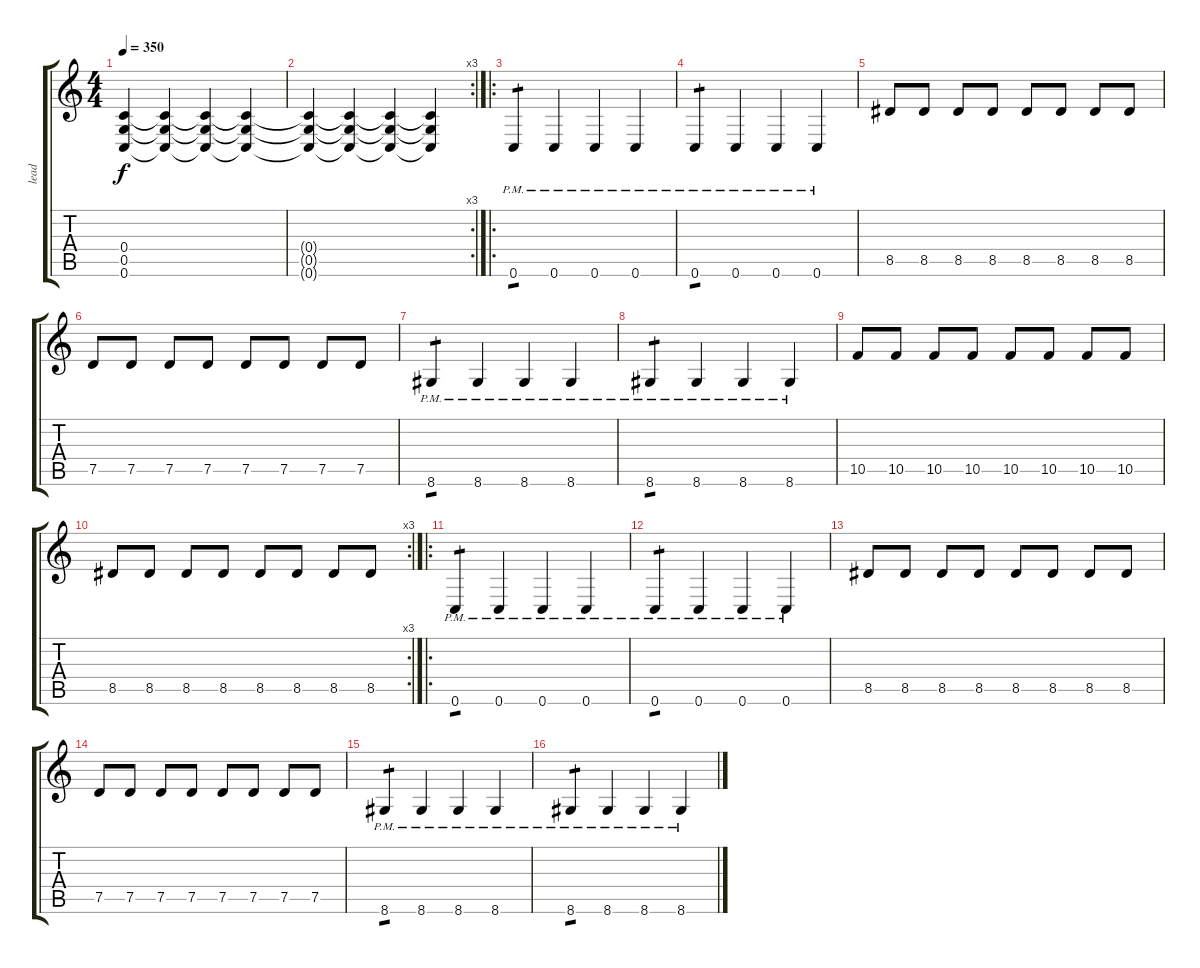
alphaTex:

\track ("lead" "lead") {instrument overdrivenguitar}
\staff {score tabs}
\tuning (D4 A3 F3 C3 G2 C2) {hide}
\ts (4 4)
\tempo 350
\clef g2
\ks c
(0.4 0.5 0.6).4{dy f} (0.4{t} 0.5{t} 0.6{t}).4 (0.4{t} 0.5{t} 0.6{t}).4 (0.4{t} 0.5{t} 0.6{t}).4 |
\rc 3
(0.4{t} 0.5{t} 0.6{t}).4 (0.4{t} 0.5{t} 0.6{t}).4 (0.4{t} 0.5{t} 0.6{t}).4 (0.4{t} 0.5{t} 0.6{t}).4 |
\ro
0.6{pm}.4{tp 1} 0.6{pm}.4 0.6{pm}.4 0.6{pm}.4 |
0.6{pm}.4{tp 1} 0.6{pm}.4 0.6{pm}.4 0.6{pm}.4 |
8.5.8 8.5.8 8.5.8 8.5.8 8.5.8 8.5.8 8.5.8 8.5.8 |
7.5.8 7.5.8 7.5.8 7.5.8 7.5.8 7.5.8 7.5.8 7.5.8 |
8.6{pm}.4{tp 1} 8.6{pm}.4 8.6{pm}.4 8.6{pm}.4 |
8.6{pm}.4{tp 1} 8.6{pm}.4 8.6{pm}.4 8.6{pm}.4 |
10.5.8 10.5.8 10.5.8 10.5.8 10.5.8 10.5.8 10.5.8 10.5.8 |
\rc 3
8.5.8 8.5.8 8.5.8 8.5.8 8.5.8 8.5.8 8.5.8 8.5.8 |
\ro
0.6{pm}.4{tp 1} 0.6{pm}.4 0.6{pm}.4 0.6{pm}.4 |
0.6{pm}.4{tp 1} 0.6{pm}.4 0.6{pm}.4 0.6{pm}.4 |
8.5.8 8.5.8 8.5.8 8.5.8 8.5.8 8.5.8 8.5.8 8.5.8 |
7.5.8 7.5.8 7.5.8 7.5.8 7.5.8 7.5.8 7.5.8 7.5.8 |
8.6{pm}.4{tp 1} 8.6{pm}.4 8.6{pm}.4 8.6{pm}.4 |
8.6{pm}.4{tp 1} 8.6{pm}.4 8.6{pm}.4 8.6{pm}.4
